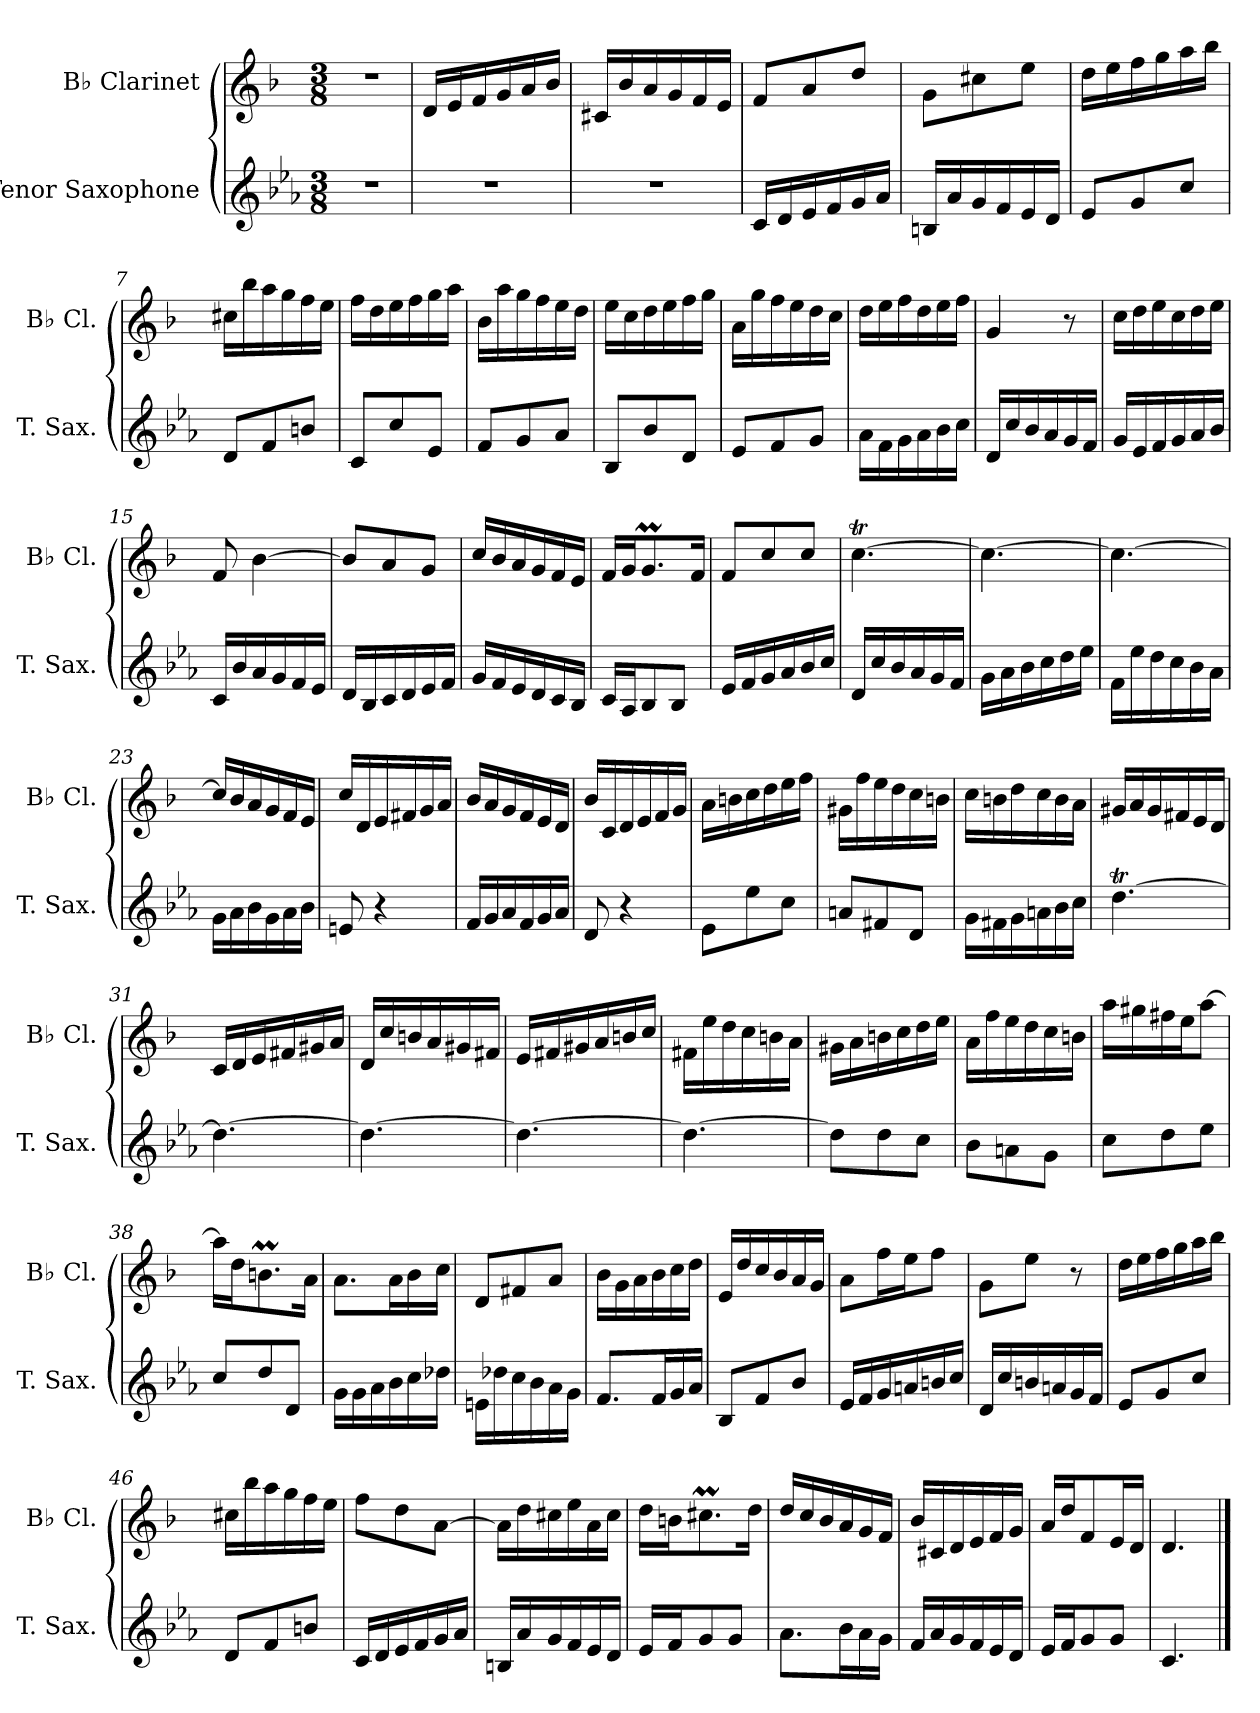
**kern	**kern
*part2	*part1
*staff2	*staff1
*I"Tenor Saxophone	*I"B♭ Clarinet
*I'T. Sax.	*I'B♭ Cl.
*clefG2	*clefG2
*ITrd8c14	*ITrd1c2
*k[b-e-a-]	*k[b-e-a-]
*M3/8	*M3/8
*MM76	*MM76
=1	=1
4.r	4.r
=2	=2
4.r	16c/LL
.	16d/
.	16e-/
.	16f/
.	16g/
.	16a-/JJ
=3	=3
4.r	16Bn/LL
.	16a-/
.	16g/
.	16f/
.	16e-/
.	16d/JJ
=4	=4
16C/LL	8e-/L
16D/	.
16E-/	8g/
16F/	.
16G/	8cc/J
16A-/JJ	.
=5	=5
16BBn/LL	8f\L
16A-/	.
16G/	8bn\
16F/	.
16E-/	8dd\J
16D/JJ	.
=6	=6
8E-/L	16cc\LL
.	16dd\
8G/	16ee-\
.	16ff\
8c/J	16gg\
.	16aa-\JJ
=7	=7
8D/L	16bn\LL
.	16aa-\
8F/	16gg\
.	16ff\
8Bn/J	16ee-\
.	16dd\JJ
!!LO:LB:g=z
=8	=8
8C/L	16ee-\LL
.	16cc\
8c/	16dd\
.	16ee-\
8E-/J	16ff\
.	16gg\JJ
=9	=9
8F/L	16a-\LL
.	16gg\
8G/	16ff\
.	16ee-\
8A-/J	16dd\
.	16cc\JJ
=10	=10
8BB-/L	16dd\LL
.	16b-\
8B-/	16cc\
.	16dd\
8D/J	16ee-\
.	16ff\JJ
=11	=11
8E-/L	16g\LL
.	16ff\
8F/	16ee-\
.	16dd\
8G/J	16cc\
.	16b-\JJ
=12	=12
16A-\LL	16cc\LL
16F\	16dd\
16G\	16ee-\
16A-\	16cc\
16B-\	16dd\
16c\JJ	16ee-\JJ
=13	=13
16D/LL	4f/
16c/	.
16B-/	.
16A-/	.
16G/	8r
16F/JJ	.
=14	=14
16G/LL	16b-\LL
16E-/	16cc\
16F/	16dd\
16G/	16b-\
16A-/	16cc\
16B-/JJ	16dd\JJ
=15	=15
16C/LL	8e-/
16B-/	.
16A-/	[4a-\
16G/	.
16F/	.
16E-/JJ	.
!!LO:LB:g=z
=16	=16
16D/LL	8a-/L]
16BB-/	.
16C/	8g/
16D/	.
16E-/	8f/J
16F/JJ	.
=17	=17
16G/LL	16b-/LL
16F/	16a-/
16E-/	16g/
16D/	16f/
16C/	16e-/
16BB-/JJ	16d/JJ
=18	=18
16C/LL	16e-/LL
16AA-/J	16f/J
8BB-/	8.fM/
8BB-/J	.
.	16e-/Jk
=19	=19
16E-/LL	8e-/L
16F/	.
16G/	8b-/
16A-/	.
16B-/	8b-/J
16c/JJ	.
=20	=20
16D/LL	[4.b-T\
16c/	.
16B-/	.
16A-/	.
16G/	.
16F/JJ	.
=21	=21
16G\LL	4.b-\_
16A-\	.
16B-\	.
16c\	.
16d\	.
16e-\JJ	.
=22	=22
16F\LL	4.b-\_
16e-\	.
16d\	.
16c\	.
16B-\	.
16A-\JJ	.
=23	=23
16G\LL	16b-/LL]
16A-\	16a-/
16B-\	16g/
16G\	16f/
16A-\	16e-/
16B-\JJ	16d/JJ
!!LO:LB:g=z
=24	=24
8En/	16b-/LL
.	16c/
4r	16d/
.	16en/
.	16f/
.	16g/JJ
=25	=25
16F/LL	16a-/LL
16G/	16g/
16A-/	16f/
16F/	16e-/
16G/	16d/
16A-/JJ	16c/JJ
=26	=26
8D/	16a-/LL
.	16B-/
4r	16c/
.	16d/
.	16e-/
.	16f/JJ
=27	=27
8E-\L	16g\LL
.	16an\
8e-\	16b-\
.	16cc\
8c\J	16dd\
.	16ee-\JJ
=28	=28
8An/L	16f#X\LL
.	16ee-\
8F#X/	16dd\
.	16cc\
8D/J	16b-\
.	16an\JJ
=29	=29
16G\LL	16b-\LL
16F#X\	16an\
16G\	16cc\
16An\	16b-\
16B-\	16a\
16c\JJ	16g\JJ
=30	=30
[4.dt\	16f#X/LL
.	16g/
.	16f#/
.	16en/
.	16d/
.	16c/JJ
!!LO:LB:g=z
=31	=31
4.d\_	16B-/LL
.	16c/
.	16d/
.	16en/
.	16f#X/
.	16g/JJ
=32	=32
4.d\_	16c/LL
.	16b-/
.	16an/
.	16g/
.	16f#X/
.	16en/JJ
=33	=33
4.d\_	16d/LL
.	16en/
.	16f#X/
.	16g/
.	16an/
.	16b-/JJ
=34	=34
4.d\_	16en\LL
.	16dd\
.	16cc\
.	16b-\
.	16an\
.	16g\JJ
=35	=35
8d\L]	16f#X\LL
.	16g\
8d\	16an\
.	16b-\
8c\J	16cc\
.	16dd\JJ
=36	=36
8B-\L	16g\LL
.	16ee-\
8An\	16dd\
.	16cc\
8G\J	16b-\
.	16an\JJ
!!LO:LB:g=z
=37	=37
8c\L	16gg\LL
.	16ff#X\
8d\	16een\
.	16dd\J
8e-\J	[8gg\J
=38	=38
8c/L	16gg\LL]
.	16cc\J
8d/	8.anm\
8D/J	.
.	16g\Jk
=39	=39
16G\LL	8.g\L
16G\	.
16A-\	.
16B-\	16g\L
16c\	16a-\
16d-X\JJ	16b-\JJ
=40	=40
16En\LL	8c/L
16d-X\	.
16c\	8en/
16B-\	.
16A-\	8g/J
16G\JJ	.
=41	=41
8.F/L	16a-\LL
.	16f\
.	16g\
16F/L	16a-\
16G/	16b-\
16A-/JJ	16cc\JJ
=42	=42
8BB-/L	16d/LL
.	16cc/
8F/	16b-/
.	16a-/
8B-/J	16g/
.	16f/JJ
=43	=43
16E-/LL	8g\L
16F/	.
16G/	16ee-\L
16An/	16dd\J
16Bn/	8ee-\J
16c/JJ	.
!!LO:PB:g=z
=44	=44
16D/LL	8f\L
16c/	.
16Bn/	8dd\J
16An/	.
16G/	8r
16F/JJ	.
=45	=45
8E-/L	16cc\LL
.	16dd\
8G/	16ee-\
.	16ff\
8c/J	16gg\
.	16aa-\JJ
=46	=46
8D/L	16bn\LL
.	16aa-\
8F/	16gg\
.	16ff\
8Bn/J	16ee-\
.	16dd\JJ
=47	=47
16C/LL	8ee-\L
16D/	.
16E-/	8cc\
16F/	.
16G/	[8g\J
16A-/JJ	.
=48	=48
16BBn/LL	16g\LL]
16A-/	16cc\
16G/	16bn\
16F/	16dd\
16E-/	16g\
16D/JJ	16b\JJ
=49	=49
16E-/LL	16cc\LL
16F/J	16an\J
8G/	8.bnm\
8G/J	.
.	16cc\Jk
=50	=50
8.A-\L	16cc/LL
.	16b-/
.	16a-/
16B-\L	16g/
16A-\	16f/
16G\JJ	16e-/JJ
!!LO:LB:g=z
=51	=51
16F/LL	16a-/LL
16A-/	16Bn/
16G/	16c/
16F/	16d/
16E-/	16e-/
16D/JJ	16f/JJ
=52	=52
16E-/LL	16g/LL
16F/J	16cc/J
8G/	8e-/
8G/J	16d/L
.	16c/JJ
=53	=53
4.C/	4.c/
==	==
*-	*-
